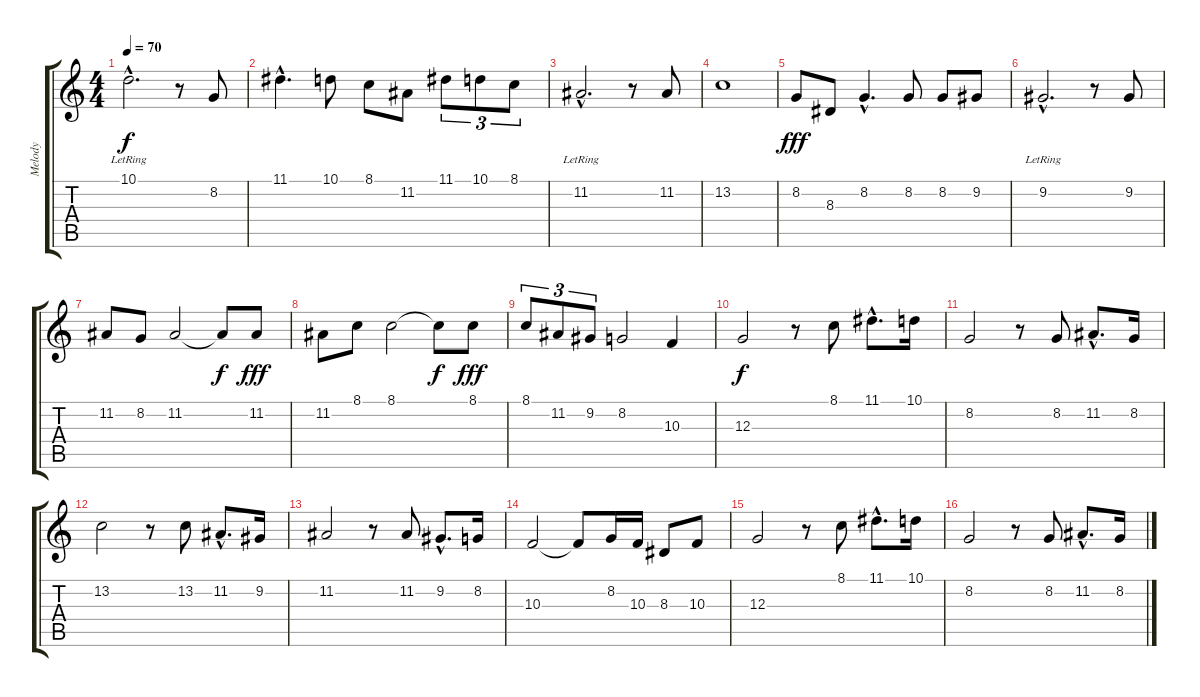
\track ("Melody" "Melody") {instrument electricgrandpiano}
\staff {score tabs}
\tuning (E4 B3 G3 D3 A2 E2) {hide}
\ts (4 4)
\tempo 70
\clef g2
\ks c
10.1{hac lr}.2{d dy f} r.8 8.2.8 |
11.1{hac}.4{d} 10.1.8 8.1.8 11.2.8 11.1.8{tu (3 2)} 10.1.8{tu (3 2)} 8.1.8{tu (3 2)} |
11.2{hac lr}.2{d} r.8 11.2.8 |
13.2.1{volume 4} |
8.2.8{dy fff volume 14} 8.3.8 8.2{hac}.4{d} 8.2.8 8.2.8 9.2.8 |
9.2{hac lr}.2{d} r.8 9.2.8 |
11.2.8 8.2.8 11.2.2 11.2{t}.8{dy f} 11.2.8{dy fff} |
11.2.8 8.1.8 8.1.2 8.1{t}.8{dy f} 8.1.8{dy fff} |
8.1.8{tu (3 2)} 11.2.8{tu (3 2)} 9.2.8{tu (3 2)} 8.2.2 10.3.4 |
12.3.2{dy f} r.8 8.1.8 11.1{hac}.8{d} 10.1.16 |
8.2.2 r.8 8.2.8 11.2{hac}.8{d} 8.2.16 |
13.2.2 r.8 13.2.8 11.2{hac}.8{d} 9.2.16 |
11.2.2 r.8 11.2.8 9.2{hac}.8{d} 8.2.16 |
10.3.2 10.3{t}.8 8.2.16 10.3.16 8.3.8 10.3.8 |
12.3.2 r.8 8.1.8 11.1{hac}.8{d} 10.1.16 |
8.2.2 r.8 8.2.8 11.2{hac}.8{d} 8.2.16
